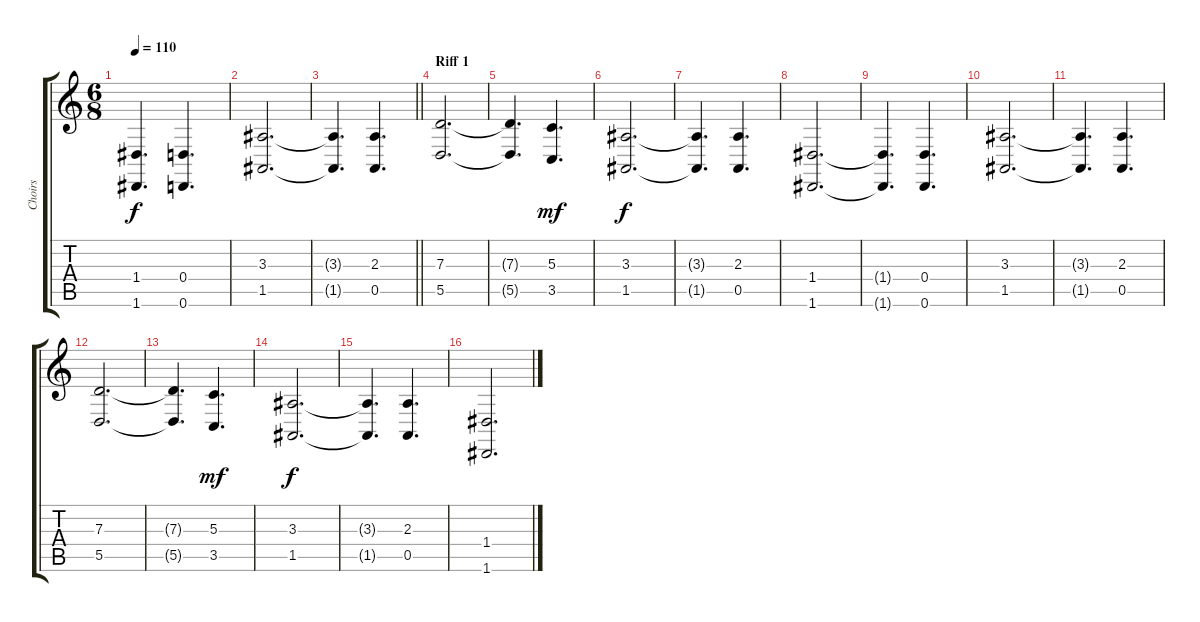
\track ("Choirs" "Choirs") {instrument choiraahs}
\staff {score tabs}
\tuning (E4 B3 G3 D3 A2 D2) {hide}
\ts (6 8)
\tempo 110
\clef g2
\ks c
(1.4{t} 1.6{t}).4{d dy f} (0.4 0.6).4{d} |
(3.3 1.5).2{d} |
\barLineRight lightlight
(3.3{t} 1.5{t}).4{d} (2.3 0.5).4{d} |
\section ("" "Riff 1")
(7.3 5.5).2{d} |
(7.3{t} 5.5{t}).4{d} (5.3 3.5).4{d dy mf} |
(3.3 1.5).2{d dy f} |
(3.3{t} 1.5{t}).4{d} (2.3 0.5).4{d} |
(1.4 1.6).2{d} |
(1.4{t} 1.6{t}).4{d} (0.4 0.6).4{d} |
(3.3 1.5).2{d} |
(3.3{t} 1.5{t}).4{d} (2.3 0.5).4{d} |
(7.3 5.5).2{d} |
(7.3{t} 5.5{t}).4{d} (5.3 3.5).4{d dy mf} |
(3.3 1.5).2{d dy f} |
(3.3{t} 1.5{t}).4{d} (2.3 0.5).4{d} |
(1.4 1.6).2{d}
